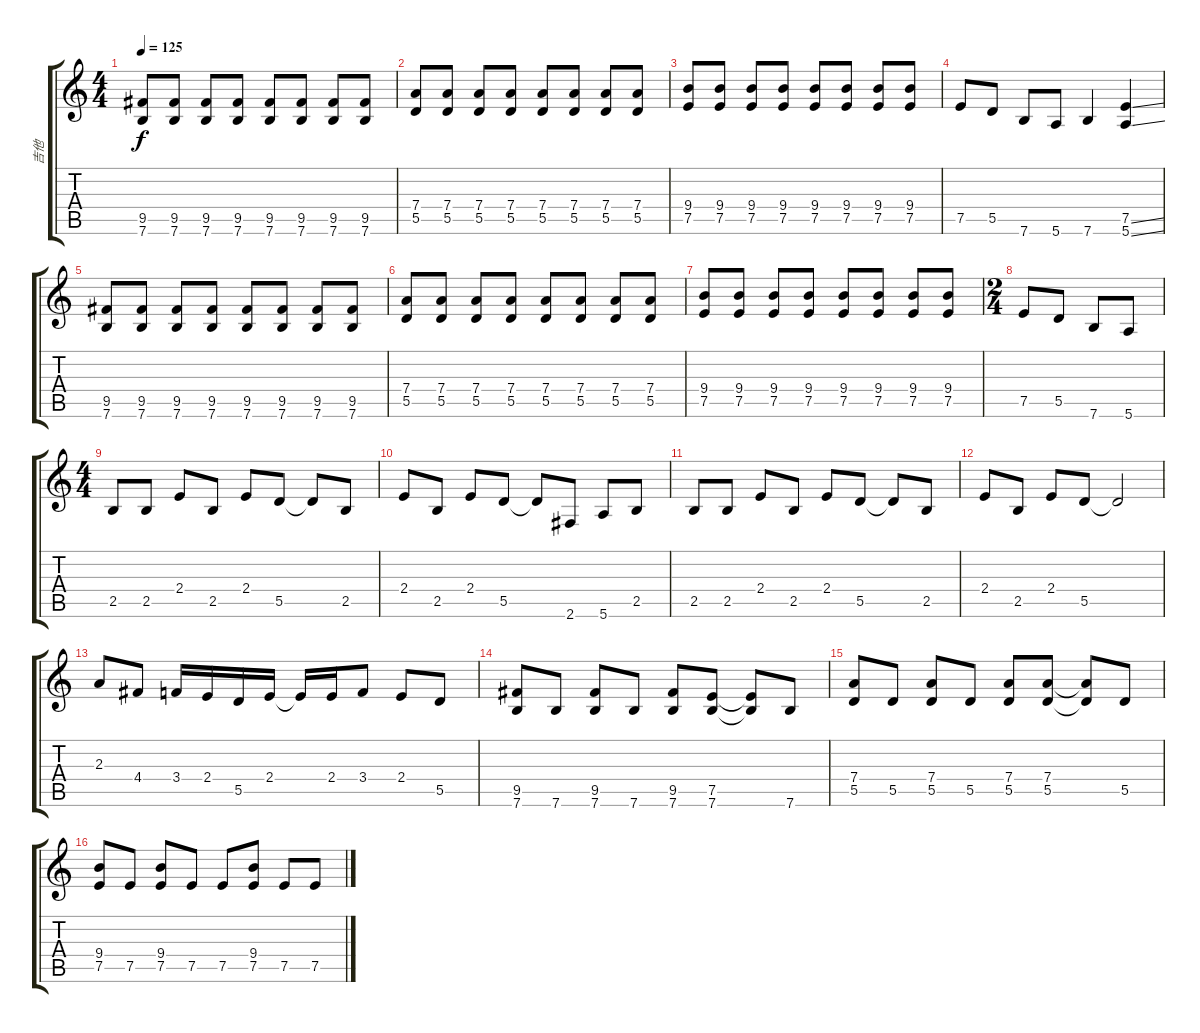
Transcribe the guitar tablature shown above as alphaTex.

\track ("吉他" "吉他") {instrument distortionguitar}
\staff {score tabs}
\tuning (E4 B3 G3 D3 A2 E2) {hide}
\ts (4 4)
\tempo 125
\clef g2
\ks c
(9.5 7.6).8{dy f} (9.5 7.6).8 (9.5 7.6).8 (9.5 7.6).8 (9.5 7.6).8 (9.5 7.6).8 (9.5 7.6).8 (9.5 7.6).8 |
(7.4 5.5).8 (7.4 5.5).8 (7.4 5.5).8 (7.4 5.5).8 (7.4 5.5).8 (7.4 5.5).8 (7.4 5.5).8 (7.4 5.5).8 |
(9.4 7.5).8 (9.4 7.5).8 (9.4 7.5).8 (9.4 7.5).8 (9.4 7.5).8 (9.4 7.5).8 (9.4 7.5).8 (9.4 7.5).8 |
7.5.8 5.5.8 7.6.8 5.6.8 7.6.4 (7.5{ss} 5.6{ss}).4 |
(9.5 7.6).8 (9.5 7.6).8 (9.5 7.6).8 (9.5 7.6).8 (9.5 7.6).8 (9.5 7.6).8 (9.5 7.6).8 (9.5 7.6).8 |
(7.4 5.5).8 (7.4 5.5).8 (7.4 5.5).8 (7.4 5.5).8 (7.4 5.5).8 (7.4 5.5).8 (7.4 5.5).8 (7.4 5.5).8 |
(9.4 7.5).8 (9.4 7.5).8 (9.4 7.5).8 (9.4 7.5).8 (9.4 7.5).8 (9.4 7.5).8 (9.4 7.5).8 (9.4 7.5).8 |
\ts (2 4)
7.5.8 5.5.8 7.6.8 5.6.8 |
\ts (4 4)
2.5.8 2.5.8 2.4.8 2.5.8 2.4.8 5.5.8 5.5{t}.8 2.5.8 |
2.4.8 2.5.8 2.4.8 5.5.8 5.5{t}.8 2.6.8 5.6.8 2.5.8 |
2.5.8 2.5.8 2.4.8 2.5.8 2.4.8 5.5.8 5.5{t}.8 2.5.8 |
2.4.8 2.5.8 2.4.8 5.5.8 5.5{t}.2 |
2.3.8 4.4.8 3.4.16 2.4.16 5.5.16 2.4.16 2.4{t}.16 2.4.16 3.4.8 2.4.8 5.5.8 |
(9.5 7.6).8 7.6.8 (9.5 7.6).8 7.6.8 (9.5 7.6).8 (7.5 7.6).8 (7.5{t} 7.6{t}).8 7.6.8 |
(7.4 5.5).8 5.5.8 (7.4 5.5).8 5.5.8 (7.4 5.5).8 (7.4 5.5).8 (7.4{t} 5.5{t}).8 5.5.8 |
(9.4 7.5).8 7.5.8 (9.4 7.5).8 7.5.8 7.5.8 (9.4 7.5).8 7.5.8 7.5.8
